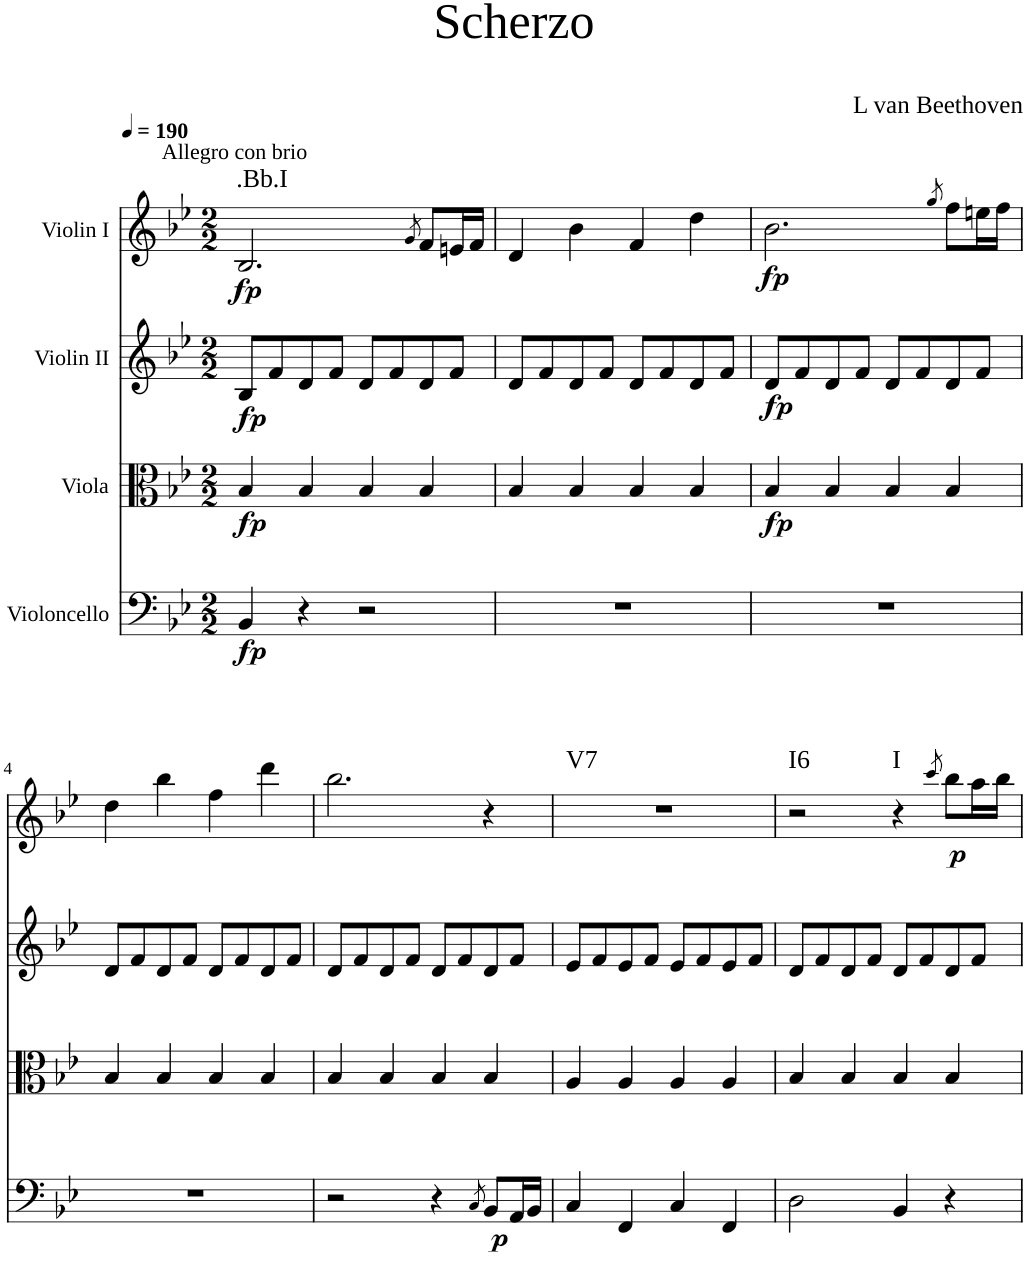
**kern	**dynam	**kern	**dynam	**kern	**dynam	**kern	**dynam	**harte
*part4	*part4	*part3	*part3	*part2	*part2	*part1	*part1	*part1
*staff4	*staff4	*staff3	*staff3	*staff2	*staff2	*staff1	*staff1	*
*I"Violoncello	*	*I"Viola	*	*I"Violin II	*	*I"Violin I	*	*
*I'Vc	*	*I'Vla	*	*I'Vln	*	*I'Vln	*	*
*clefF4	*	*clefC3	*	*clefG2	*	*clefG2	*	*
*k[b-e-]	*	*k[b-e-]	*	*k[b-e-]	*	*k[b-e-]	*	*
*B-:	*	*B-:	*	*B-:	*	*B-:	*	*
*M2/2	*	*M2/2	*	*M2/2	*	*M2/2	*	*
*MM190	*	*MM190	*	*MM190	*	*MM190	*	*
=1	=1	=1	=1	=1	=1	=1	=1	=1
!	!	!	!	!	!	!LO:TX:a:t=Allegro con brio	!	!
!	!LO:DY:b	!	!LO:DY:b	!	!LO:DY:b	!	!LO:DY:b	!LO:H:kt=.Bb.I
4BB-/	fp	4B-/	fp	8B-/L	fp	2.B-/	fp	N
.	.	.	.	8f/	.	.	.	.
4r	.	4B-/	.	8d/	.	.	.	.
.	.	.	.	8f/J	.	.	.	.
2r	.	4B-/	.	8d/L	.	.	.	.
.	.	.	.	8f/	.	.	.	.
.	.	.	.	.	.	8qg/	.	.
.	.	4B-/	.	8d/	.	8f/L	.	.
.	.	.	.	8f/J	.	16en/L	.	.
.	.	.	.	.	.	16f/JJ	.	.
=2	=2	=2	=2	=2	=2	=2	=2	=2
1r	.	4B-/	.	8d/L	.	4d/	.	.
.	.	.	.	8f/	.	.	.	.
.	.	4B-/	.	8d/	.	4b-\	.	.
.	.	.	.	8f/J	.	.	.	.
.	.	4B-/	.	8d/L	.	4f/	.	.
.	.	.	.	8f/	.	.	.	.
.	.	4B-/	.	8d/	.	4dd\	.	.
.	.	.	.	8f/J	.	.	.	.
=3	=3	=3	=3	=3	=3	=3	=3	=3
!	!	!	!LO:DY:b	!	!LO:DY:b	!	!LO:DY:b	!
1r	.	4B-/	fp	8d/L	fp	2.b-\	fp	.
.	.	.	.	8f/	.	.	.	.
.	.	4B-/	.	8d/	.	.	.	.
.	.	.	.	8f/J	.	.	.	.
.	.	4B-/	.	8d/L	.	.	.	.
.	.	.	.	8f/	.	.	.	.
.	.	.	.	.	.	8qgg/	.	.
.	.	4B-/	.	8d/	.	8ff\L	.	.
.	.	.	.	8f/J	.	16een\L	.	.
.	.	.	.	.	.	16ff\JJ	.	.
!!LO:LB:g=z
=4	=4	=4	=4	=4	=4	=4	=4	=4
1r	.	4B-/	.	8d/L	.	4dd\	.	.
.	.	.	.	8f/	.	.	.	.
.	.	4B-/	.	8d/	.	4bb-\	.	.
.	.	.	.	8f/J	.	.	.	.
.	.	4B-/	.	8d/L	.	4ff\	.	.
.	.	.	.	8f/	.	.	.	.
.	.	4B-/	.	8d/	.	4ddd\	.	.
.	.	.	.	8f/J	.	.	.	.
=5	=5	=5	=5	=5	=5	=5	=5	=5
2r	.	4B-/	.	8d/L	.	2.bb-\	.	.
.	.	.	.	8f/	.	.	.	.
.	.	4B-/	.	8d/	.	.	.	.
.	.	.	.	8f/J	.	.	.	.
4r	.	4B-/	.	8d/L	.	.	.	.
.	.	.	.	8f/	.	.	.	.
8qC/	.	.	.	.	.	.	.	.
!	!LO:DY:b	!	!	!	!	!	!	!
8BB-/L	p	4B-/	.	8d/	.	4r	.	.
16AA/L	.	.	.	8f/J	.	.	.	.
16BB-/JJ	.	.	.	.	.	.	.	.
=6	=6	=6	=6	=6	=6	=6	=6	=6
!	!	!	!	!	!	!	!	!LO:H:kt=V7
4C/	.	4A/	.	8e-/L	.	1r	.	N
.	.	.	.	8f/	.	.	.	.
4FF/	.	4A/	.	8e-/	.	.	.	.
.	.	.	.	8f/J	.	.	.	.
4C/	.	4A/	.	8e-/L	.	.	.	.
.	.	.	.	8f/	.	.	.	.
4FF/	.	4A/	.	8e-/	.	.	.	.
.	.	.	.	8f/J	.	.	.	.
=7	=7	=7	=7	=7	=7	=7	=7	=7
!	!	!	!	!	!	!	!	!LO:H:kt=I6
2D\	.	4B-/	.	8d/L	.	2r	.	N
.	.	.	.	8f/	.	.	.	.
.	.	4B-/	.	8d/	.	.	.	.
.	.	.	.	8f/J	.	.	.	.
!	!	!	!	!	!	!	!	!LO:H:kt=I
4BB-/	.	4B-/	.	8d/L	.	4r	.	N
.	.	.	.	8f/	.	.	.	.
.	.	.	.	.	.	8qccc/	.	.
!	!	!	!	!	!	!	!LO:DY:b	!
4r	.	4B-/	.	8d/	.	8bb-\L	p	.
.	.	.	.	8f/J	.	16aa\L	.	.
.	.	.	.	.	.	16bb-\JJ	.	.
=	=	=	=	=	=	=	=	=
*-	*-	*-	*-	*-	*-	*-	*-	*-
